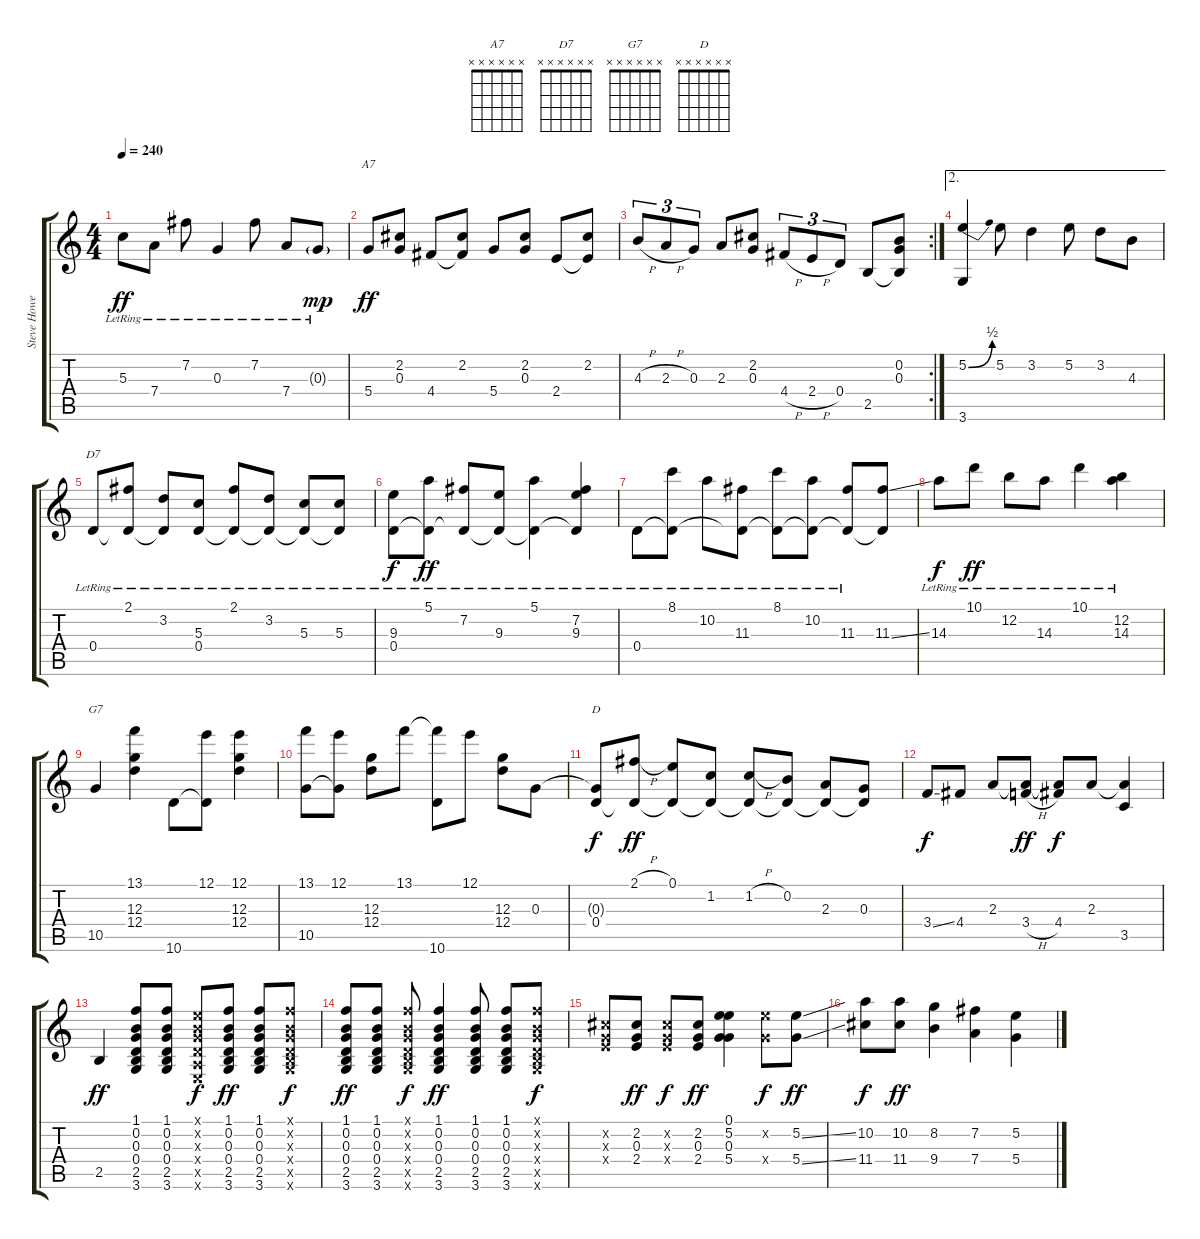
\track ("Steve Howe" "Steve Howe") {instrument acousticguitarsteel}
\staff {score tabs}
\tuning (E4 B3 G3 D3 A2 E2) {hide}
\chord ("A7" x x x x x x)
\chord ("D7" x x x x x x)
\chord ("G7" x x x x x x)
\chord ("D" x x x x x x)
\ts (4 4)
\tempo 240
\clef g2
\ks c
5.3{lr}.8{dy ff} 7.4{lr}.8 7.2{lr}.8 0.3{lr}.4 7.2{lr}.8 7.4{lr}.8 0.3{g lr}.8{dy mp} |
5.4.8{ch "A7" dy ff} (2.2 0.3).8 4.4.8 (2.2 4.4{t}).8 5.4.8 (2.2 0.3).8 2.4.8 (2.2 2.4{t}).8 |
\rc 2
4.3{h}.8{tu (3 2)} 2.3{h}.8{tu (3 2)} 0.3.8{tu (3 2)} 2.3.8 (2.2 0.3).8 4.4{h}.8{tu (3 2)} 2.4{h}.8{tu (3 2)} 0.4.8{tu (3 2)} 2.5.8 (0.2 0.3 2.5{t}).8 |
\ae 2
(5.2{be (bend 0 0 60 2)} 3.6).4 5.2.8 3.2.4 5.2.8 3.2.8 4.3.8 |
0.4{lr}.8{ch "D7"} (2.1{lr} 0.4{t}).8 (3.2{lr} 0.4{t}).8 (5.3{lr} 0.4{lr}).8 (2.1{lr} 0.4{t}).8 (3.2{lr} 0.4{t}).8 (5.3{lr} 0.4{t}).8 (5.3{lr} 0.4{t}).8 |
(9.3{lr} 0.4{lr}).8{dy f} (5.1{lr} 0.4{t}).8{dy ff} (7.2{lr} 0.4{t}).8 (9.3{lr} 0.4{t}).8 (5.1{lr} 0.4{t}).4 (7.2{lr} 9.3{lr} 0.4{t}).4 |
0.4{lr}.8 (8.1{lr} 0.4{t}).8 10.2{lr}.8 (11.3{lr} 0.4{t}).8 (8.1{lr} 0.4{t}).8 (10.2{lr} 0.4{t}).8 (11.3{lr} 0.4{t}).8 (11.3{ss} 0.4{t}).8 |
14.3{lr}.8{dy f} 10.1{lr}.8{dy ff} 12.2{lr}.8 14.3{lr}.8 10.1{lr}.4 (12.2{lr} 14.3{lr}).4 |
10.5.4{ch "G7"} (13.1 12.3 12.4).4 10.6.8 (12.1 10.6{t}).8 (12.1 12.3 12.4).4 |
(13.1 10.5).8 (12.1 10.5{t}).8 (12.3 12.4).8 13.1.8 (13.1{t} 10.6).8 12.1.8 (12.3 12.4).8 0.3.8 |
(0.3{t} 0.4).8{ch "D" dy f} (2.1{h} 0.4{t}).8{dy ff} (0.1 0.4{t}).8 (1.2 0.4{t}).8 (1.2{h} 0.4{t}).8 (0.2 0.4{t}).8 (2.3 0.4{t}).8 (0.3 0.4{t}).8 |
3.4{ss}.8{dy f} 4.4.8 2.3.8 (2.3{t} 3.4{h}).8{dy ff} (2.3{t} 4.4).8{dy f} 2.3.8 (2.3{t} 3.5).4 |
2.5.4{dy ff} (1.1 0.2 0.3 0.4 2.5 3.6).8 (1.1 0.2 0.3 0.4 2.5 3.6).8 (0.1{x} 0.2{x} 0.3{x} 0.4{x} 0.5{x} 0.6{x}).8{dy f} (1.1 0.2 0.3 0.4 2.5 3.6).8{dy ff} (1.1 0.2 0.3 0.4 2.5 3.6).8 (1.1{x} 0.2{x} 0.3{x} 0.4{x} 2.5{x} 3.6{x}).8{dy f} |
(1.1 0.2 0.3 0.4 2.5 3.6).8{dy ff} (1.1 0.2 0.3 0.4 2.5 3.6).8 (1.1{x} 0.2{x} 0.3{x} 0.4{x} 2.5{x} 3.6{x}).8{dy f} (1.1 0.2 0.3 0.4 2.5 3.6).4{dy ff} (1.1 0.2 0.3 0.4 2.5 3.6).8 (1.1 0.2 0.3 0.4 2.5 3.6).8 (1.1{x} 0.2{x} 0.3{x} 0.4{x} 2.5{x} 3.6{x}).8{dy f} |
(2.2{x} 0.3{x} 2.4{x}).8 (2.2 0.3 2.4).8{dy ff} (2.2{x} 0.3{x} 2.4{x}).8{dy f} (2.2 0.3 2.4).8{dy ff} (0.1 5.2 0.3 5.4).4 (5.2{x} 5.4{x}).8{dy f} (5.2{ss} 5.4{ss}).8{dy ff} |
(10.2 11.4).8{dy f} (10.2 11.4).8{dy ff} (8.2 9.4).4 (7.2 7.4).4 (5.2 5.4).4
